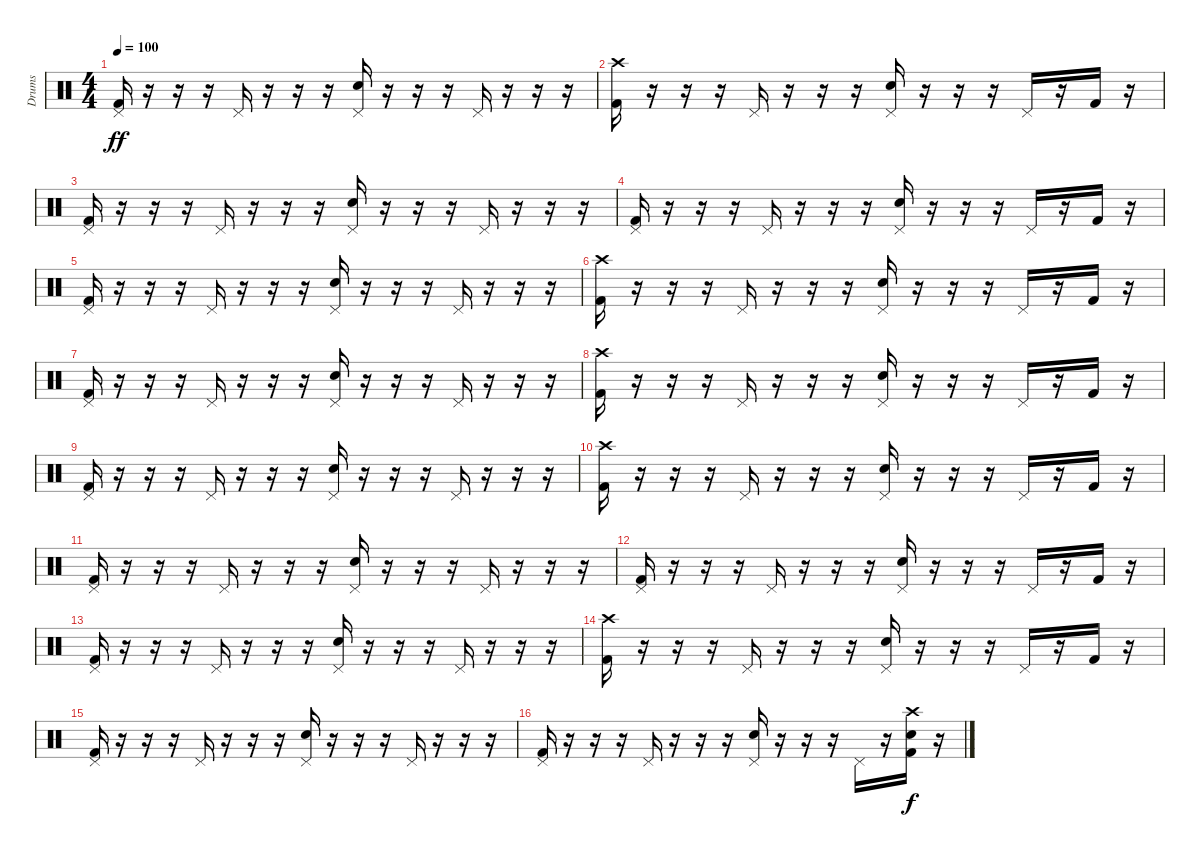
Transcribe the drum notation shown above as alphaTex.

\track ("Drums" "Drums") {instrument percussion}
\staff {score}
\articulation defaults
\ts (4 4)
\tempo 100
\clef neutral
\ks c
("Kick (hit) 2" "Pedal Hi-Hat (hit)").16{dy ff} r.16 r.16 r.16 "Pedal Hi-Hat (hit)".16 r.16 r.16 r.16 ("Electric Snare (hit)" "Pedal Hi-Hat (hit)").16 r.16 r.16 r.16 "Pedal Hi-Hat (hit)".16 r.16 r.16 r.16 |
("Kick (hit) 2" "Crash high (hit)").16 r.16 r.16 r.16 "Pedal Hi-Hat (hit)".16 r.16 r.16 r.16 ("Electric Snare (hit)" "Pedal Hi-Hat (hit)").16 r.16 r.16 r.16 "Pedal Hi-Hat (hit)".16 r.16 "Kick (hit) 2".16 r.16 |
("Kick (hit) 2" "Pedal Hi-Hat (hit)").16 r.16 r.16 r.16 "Pedal Hi-Hat (hit)".16 r.16 r.16 r.16 ("Electric Snare (hit)" "Pedal Hi-Hat (hit)").16 r.16 r.16 r.16 "Pedal Hi-Hat (hit)".16 r.16 r.16 r.16 |
("Kick (hit) 2" "Pedal Hi-Hat (hit)").16 r.16 r.16 r.16 "Pedal Hi-Hat (hit)".16 r.16 r.16 r.16 ("Electric Snare (hit)" "Pedal Hi-Hat (hit)").16 r.16 r.16 r.16 "Pedal Hi-Hat (hit)".16 r.16 "Kick (hit) 2".16 r.16 |
("Kick (hit) 2" "Pedal Hi-Hat (hit)").16 r.16 r.16 r.16 "Pedal Hi-Hat (hit)".16 r.16 r.16 r.16 ("Electric Snare (hit)" "Pedal Hi-Hat (hit)").16 r.16 r.16 r.16 "Pedal Hi-Hat (hit)".16 r.16 r.16 r.16 |
("Kick (hit) 2" "Crash high (hit)").16 r.16 r.16 r.16 "Pedal Hi-Hat (hit)".16 r.16 r.16 r.16 ("Electric Snare (hit)" "Pedal Hi-Hat (hit)").16 r.16 r.16 r.16 "Pedal Hi-Hat (hit)".16 r.16 "Kick (hit) 2".16 r.16 |
("Kick (hit) 2" "Pedal Hi-Hat (hit)").16 r.16 r.16 r.16 "Pedal Hi-Hat (hit)".16 r.16 r.16 r.16 ("Electric Snare (hit)" "Pedal Hi-Hat (hit)").16 r.16 r.16 r.16 "Pedal Hi-Hat (hit)".16 r.16 r.16 r.16 |
("Kick (hit) 2" "Crash high (hit)").16 r.16 r.16 r.16 "Pedal Hi-Hat (hit)".16 r.16 r.16 r.16 ("Electric Snare (hit)" "Pedal Hi-Hat (hit)").16 r.16 r.16 r.16 "Pedal Hi-Hat (hit)".16 r.16 "Kick (hit) 2".16 r.16 |
("Kick (hit) 2" "Pedal Hi-Hat (hit)").16 r.16 r.16 r.16 "Pedal Hi-Hat (hit)".16 r.16 r.16 r.16 ("Electric Snare (hit)" "Pedal Hi-Hat (hit)").16 r.16 r.16 r.16 "Pedal Hi-Hat (hit)".16 r.16 r.16 r.16 |
("Kick (hit) 2" "Crash high (hit)").16 r.16 r.16 r.16 "Pedal Hi-Hat (hit)".16 r.16 r.16 r.16 ("Electric Snare (hit)" "Pedal Hi-Hat (hit)").16 r.16 r.16 r.16 "Pedal Hi-Hat (hit)".16 r.16 "Kick (hit) 2".16 r.16 |
("Kick (hit) 2" "Pedal Hi-Hat (hit)").16 r.16 r.16 r.16 "Pedal Hi-Hat (hit)".16 r.16 r.16 r.16 ("Electric Snare (hit)" "Pedal Hi-Hat (hit)").16 r.16 r.16 r.16 "Pedal Hi-Hat (hit)".16 r.16 r.16 r.16 |
("Kick (hit) 2" "Pedal Hi-Hat (hit)").16 r.16 r.16 r.16 "Pedal Hi-Hat (hit)".16 r.16 r.16 r.16 ("Electric Snare (hit)" "Pedal Hi-Hat (hit)").16 r.16 r.16 r.16 "Pedal Hi-Hat (hit)".16 r.16 "Kick (hit) 2".16 r.16 |
("Kick (hit) 2" "Pedal Hi-Hat (hit)").16 r.16 r.16 r.16 "Pedal Hi-Hat (hit)".16 r.16 r.16 r.16 ("Electric Snare (hit)" "Pedal Hi-Hat (hit)").16 r.16 r.16 r.16 "Pedal Hi-Hat (hit)".16 r.16 r.16 r.16 |
("Kick (hit) 2" "Crash high (hit)").16 r.16 r.16 r.16 "Pedal Hi-Hat (hit)".16 r.16 r.16 r.16 ("Electric Snare (hit)" "Pedal Hi-Hat (hit)").16 r.16 r.16 r.16 "Pedal Hi-Hat (hit)".16 r.16 "Kick (hit) 2".16 r.16 |
("Kick (hit) 2" "Pedal Hi-Hat (hit)").16 r.16 r.16 r.16 "Pedal Hi-Hat (hit)".16 r.16 r.16 r.16 ("Electric Snare (hit)" "Pedal Hi-Hat (hit)").16 r.16 r.16 r.16 "Pedal Hi-Hat (hit)".16 r.16 r.16 r.16 |
("Kick (hit) 2" "Pedal Hi-Hat (hit)").16 r.16 r.16 r.16 "Pedal Hi-Hat (hit)".16 r.16 r.16 r.16 ("Electric Snare (hit)" "Pedal Hi-Hat (hit)").16 r.16 r.16 r.16 "Pedal Hi-Hat (hit)".16 r.16 ("Kick (hit) 2" "Electric Snare (hit)" "Crash high (hit)").16{dy f} r.16
